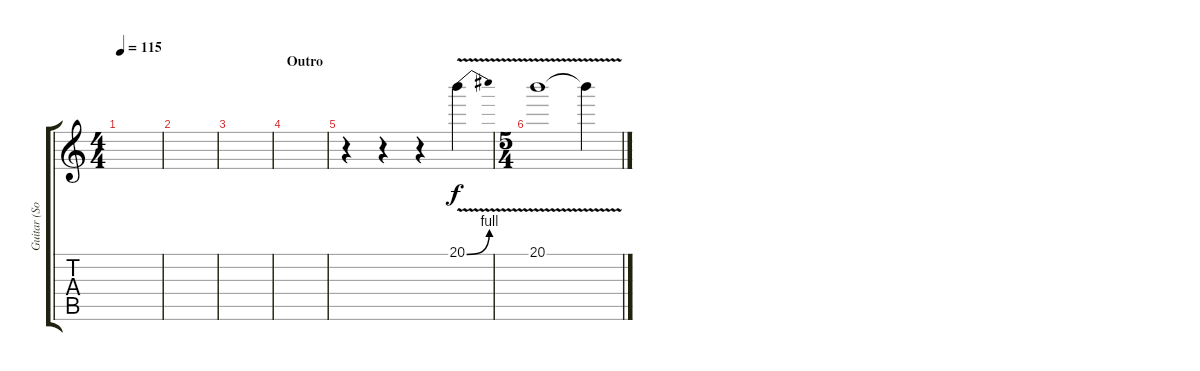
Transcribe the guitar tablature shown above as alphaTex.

\track ("Guitar (Solo)" "Guitar (So") {instrument overdrivenguitar}
\staff {score tabs}
\tuning (Eb4 Bb3 Gb3 Db3 Ab2 Eb2) {hide}
\ts (4 4)
\tempo 115
\clef g2
\ks c
|
|
|
\section ("" "Outro")
|
r.4 r.4 r.4 20.1{be (bend 0 0 60 4) v}.4 |
\ts (5 4)
20.1{v}.1 20.1{t}.4
